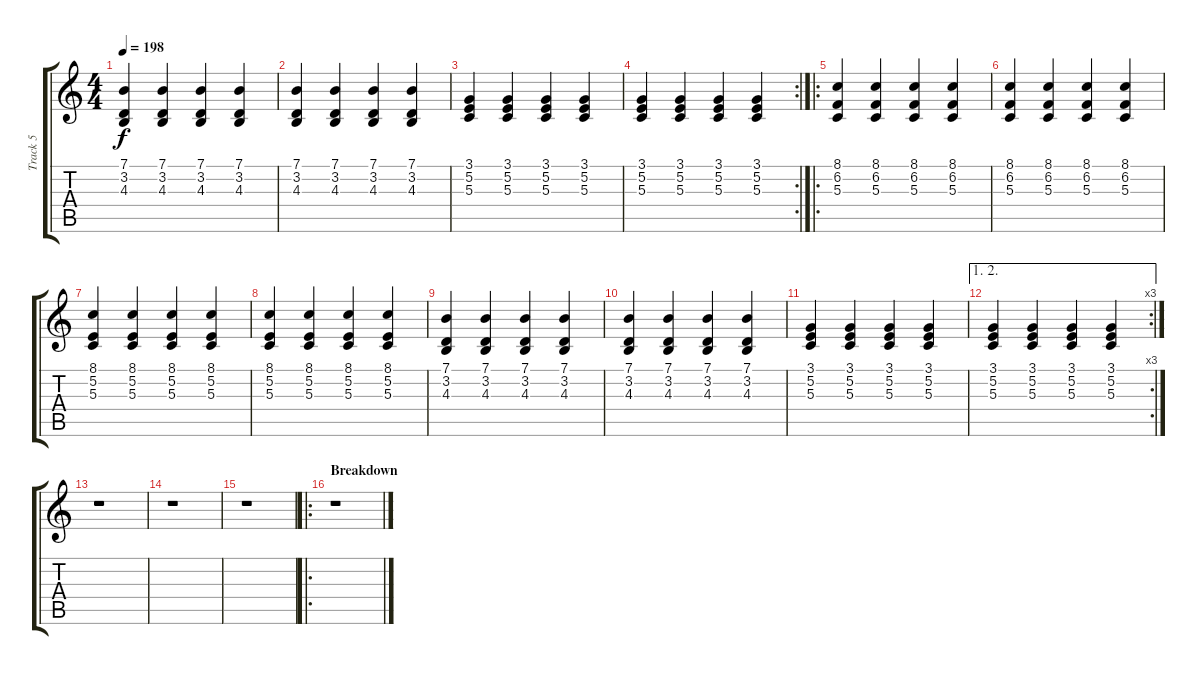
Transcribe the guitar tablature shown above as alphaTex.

\track ("Track 5" "Track 5") {instrument lead2sawtooth}
\staff {score tabs}
\tuning (E4 B3 G3 D3 A2 E2) {hide}
\ts (4 4)
\tempo 198
\clef g2
\ks c
(7.1 3.2 4.3).4{dy f} (7.1 3.2 4.3).4 (7.1 3.2 4.3).4 (7.1 3.2 4.3).4 |
(7.1 3.2 4.3).4 (7.1 3.2 4.3).4 (7.1 3.2 4.3).4 (7.1 3.2 4.3).4 |
(3.1 5.2 5.3).4 (3.1 5.2 5.3).4 (3.1 5.2 5.3).4 (3.1 5.2 5.3).4 |
\rc 2
(3.1 5.2 5.3).4 (3.1 5.2 5.3).4 (3.1 5.2 5.3).4 (3.1 5.2 5.3).4 |
\ro
(8.1 6.2 5.3).4 (8.1 6.2 5.3).4 (8.1 6.2 5.3).4 (8.1 6.2 5.3).4 |
(8.1 6.2 5.3).4 (8.1 6.2 5.3).4 (8.1 6.2 5.3).4 (8.1 6.2 5.3).4 |
(8.1 5.2 5.3).4 (8.1 5.2 5.3).4 (8.1 5.2 5.3).4 (8.1 5.2 5.3).4 |
(8.1 5.2 5.3).4 (8.1 5.2 5.3).4 (8.1 5.2 5.3).4 (8.1 5.2 5.3).4 |
(7.1 3.2 4.3).4 (7.1 3.2 4.3).4 (7.1 3.2 4.3).4 (7.1 3.2 4.3).4 |
(7.1 3.2 4.3).4 (7.1 3.2 4.3).4 (7.1 3.2 4.3).4 (7.1 3.2 4.3).4 |
(3.1 5.2 5.3).4 (3.1 5.2 5.3).4 (3.1 5.2 5.3).4 (3.1 5.2 5.3).4 |
\ae (1 2)
\rc 3
(3.1 5.2 5.3).4 (3.1 5.2 5.3).4 (3.1 5.2 5.3).4 (3.1 5.2 5.3).4 |
r.1 |
r.1 |
r.1 |
\ro
\section ("" "Breakdown")
r.1
